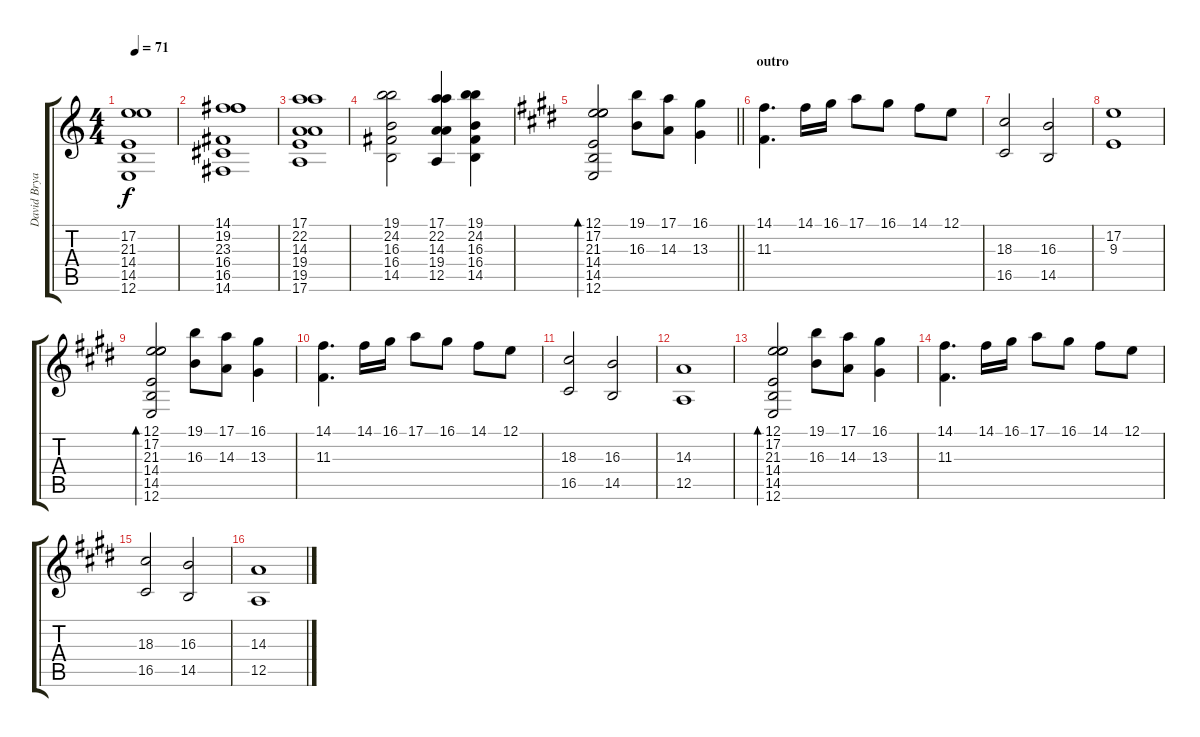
\track ("David Bryan" "David Brya") {instrument stringensemble1}
\staff {score tabs}
\tuning (E4 B3 G3 D3 A2 E2) {hide}
\ts (4 4)
\tempo 71
\clef g2
\ks c
(17.2 21.3 14.4 14.5 12.6).1{dy f} |
(14.1 19.2 23.3 16.4 16.5 14.6).1 |
(17.1 22.2 14.3 19.4 19.5 17.6).1 |
(19.1 24.2 16.3 16.4 14.5).2 (17.1 22.2 14.3 19.4 12.5).4 (19.1 24.2 16.3 16.4 14.5).4 |
\barLineRight lightlight
\ks e
(12.1 17.2 21.3 14.4 14.5 12.6).2{bd 120} (19.1 16.3).8 (17.1 14.3).8 (16.1 13.3).4 |
\section ("" "outro")
(14.1 11.3).4{d} 14.1.16 16.1.16 17.1.8 16.1.8 14.1.8 12.1.8 |
(18.3 16.5).2 (16.3 14.5).2 |
(17.2 9.3).1 |
(12.1 17.2 21.3 14.4 14.5 12.6).2{bd 120} (19.1 16.3).8 (17.1 14.3).8 (16.1 13.3).4 |
(14.1 11.3).4{d} 14.1.16 16.1.16 17.1.8 16.1.8 14.1.8 12.1.8 |
(18.3 16.5).2 (16.3 14.5).2 |
(14.3 12.5).1 |
(12.1 17.2 21.3 14.4 14.5 12.6).2{bd 120} (19.1 16.3).8 (17.1 14.3).8 (16.1 13.3).4 |
(14.1 11.3).4{d} 14.1.16 16.1.16 17.1.8 16.1.8 14.1.8 12.1.8 |
(18.3 16.5).2 (16.3 14.5).2 |
(14.3 12.5).1
